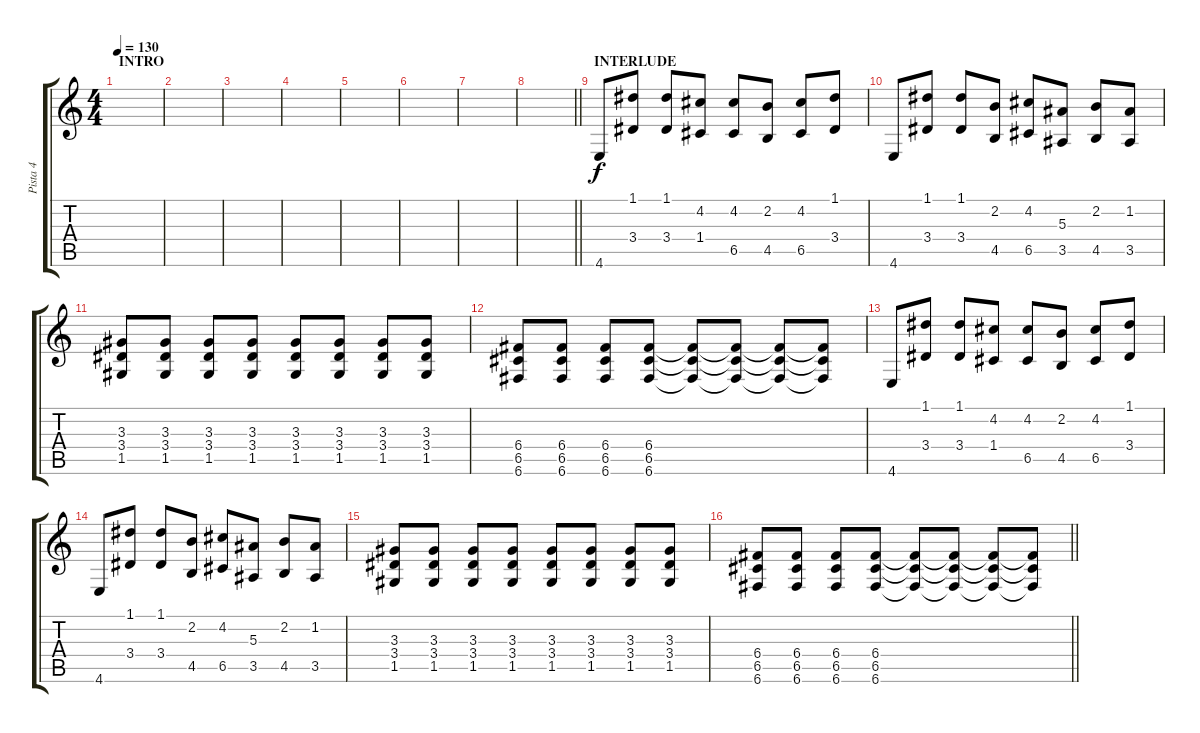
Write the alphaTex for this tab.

\track ("Pista 4" "Pista 4") {instrument distortionguitar}
\staff {score tabs}
\tuning (D4 A3 F3 C3 G2 C2) {hide}
\ts (4 4)
\section ("" "INTRO")
\tempo 130
\clef g2
\ks c
|
|
|
|
|
|
|
\barLineRight lightlight
|
\section ("" "INTERLUDE")
4.6.8 (1.1 3.4).8 (1.1 3.4).8 (4.2 1.4).8 (4.2 6.5).8 (2.2 4.5).8 (4.2 6.5).8 (1.1 3.4).8 |
4.6.8 (1.1 3.4).8 (1.1 3.4).8 (2.2 4.5).8 (4.2 6.5).8 (5.3 3.5).8 (2.2 4.5).8 (1.2 3.5).8 |
(3.3 3.4 1.5).8 (3.3 3.4 1.5).8 (3.3 3.4 1.5).8 (3.3 3.4 1.5).8 (3.3 3.4 1.5).8 (3.3 3.4 1.5).8 (3.3 3.4 1.5).8 (3.3 3.4 1.5).8 |
(6.4 6.5 6.6).8 (6.4 6.5 6.6).8 (6.4 6.5 6.6).8 (6.4 6.5 6.6).8 (6.4{t} 6.5{t} 6.6{t}).8 (6.4{t} 6.5{t} 6.6{t}).8 (6.4{t} 6.5{t} 6.6{t}).8 (6.4{t} 6.5{t} 6.6{t}).8 |
4.6.8 (1.1 3.4).8 (1.1 3.4).8 (4.2 1.4).8 (4.2 6.5).8 (2.2 4.5).8 (4.2 6.5).8 (1.1 3.4).8 |
4.6.8 (1.1 3.4).8 (1.1 3.4).8 (2.2 4.5).8 (4.2 6.5).8 (5.3 3.5).8 (2.2 4.5).8 (1.2 3.5).8 |
(3.3 3.4 1.5).8 (3.3 3.4 1.5).8 (3.3 3.4 1.5).8 (3.3 3.4 1.5).8 (3.3 3.4 1.5).8 (3.3 3.4 1.5).8 (3.3 3.4 1.5).8 (3.3 3.4 1.5).8 |
\barLineRight lightlight
(6.4 6.5 6.6).8 (6.4 6.5 6.6).8 (6.4 6.5 6.6).8 (6.4 6.5 6.6).8 (6.4{t} 6.5{t} 6.6{t}).8 (6.4{t} 6.5{t} 6.6{t}).8 (6.4{t} 6.5{t} 6.6{t}).8 (6.4{t} 6.5{t} 6.6{t}).8
